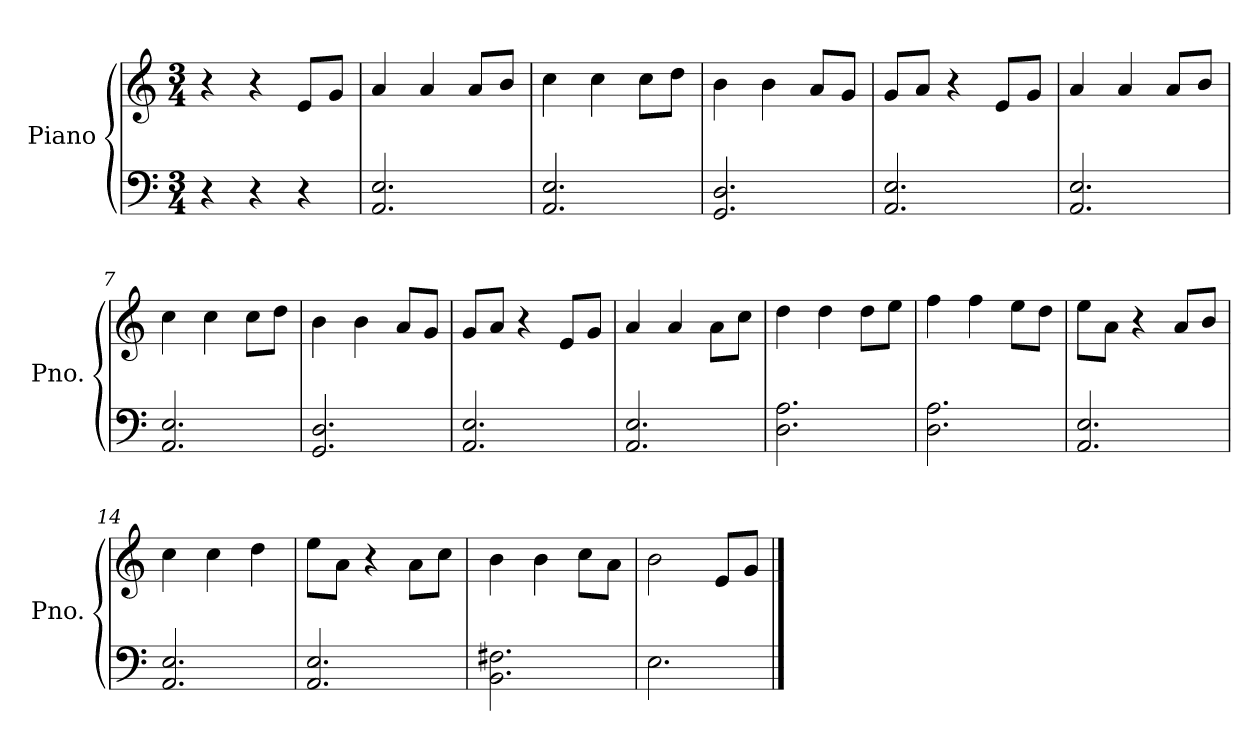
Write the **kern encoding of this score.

**kern	**kern
*part1	*part1
*staff2	*staff1
*I"Piano	*
*I'Pno.	*
*stria5	*stria5
*clefF4	*clefG2
*k[]	*k[]
*M3/4	*M3/4
*MM120	*MM120
=1	=1
4r	4r
4r	4r
4r	8eL
.	8gJ
=2	=2
2.AA 2.E	4a
.	4a
.	8aL
.	8bJ
=3	=3
2.AA 2.E	4cc
.	4cc
.	8ccL
.	8ddJ
=4	=4
2.GG 2.D	4b
.	4b
.	8aL
.	8gJ
=5	=5
2.AA 2.E	8gL
.	8aJ
.	4r
.	8eL
.	8gJ
=6	=6
2.AA 2.E	4a
.	4a
.	8aL
.	8bJ
=7	=7
2.AA 2.E	4cc
.	4cc
.	8ccL
.	8ddJ
=8	=8
2.GG 2.D	4b
.	4b
.	8aL
.	8gJ
=9	=9
2.AA 2.E	8gL
.	8aJ
.	4r
.	8eL
.	8gJ
=10	=10
2.AA 2.E	4a
.	4a
.	8aL
.	8ccJ
=11	=11
2.D 2.A	4dd
.	4dd
.	8ddL
.	8eeJ
=12	=12
2.D 2.A	4ff
.	4ff
.	8eeL
.	8ddJ
=13	=13
2.AA 2.E	8eeL
.	8aJ
.	4r
.	8aL
.	8bJ
=14	=14
2.AA 2.E	4cc
.	4cc
.	4dd
=15	=15
2.AA 2.E	8eeL
.	8aJ
.	4r
.	8aL
.	8ccJ
=16	=16
2.F#X 2.BB	4b
.	4b
.	8ccL
.	8aJ
=17	=17
2.E	2b
.	8eL
.	8gJ
==	==
*-	*-
